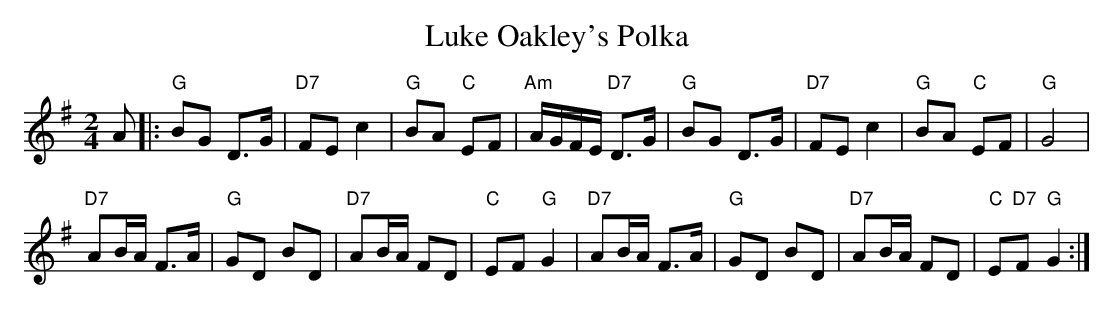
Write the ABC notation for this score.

X:1
T:Luke Oakley's Polka
M:2/4
L:1/8
K:G
A|:"G"BG D>G|"D7"FE c2|"G"BA "C"EF|"Am"A/G/F/E/ "D7"D>G|
"G"BG D>G|"D7"FE c2|"G"BA "C"EF|"G"G4|!
"D7"AB/A/ F>A|"G"GD BD|"D7"AB/A/ FD|"C"EF "G"G2|
"D7"AB/A/ F>A|"G"GD BD|"D7"AB/A/ FD|"C"E"D7"F "G"G2:|
